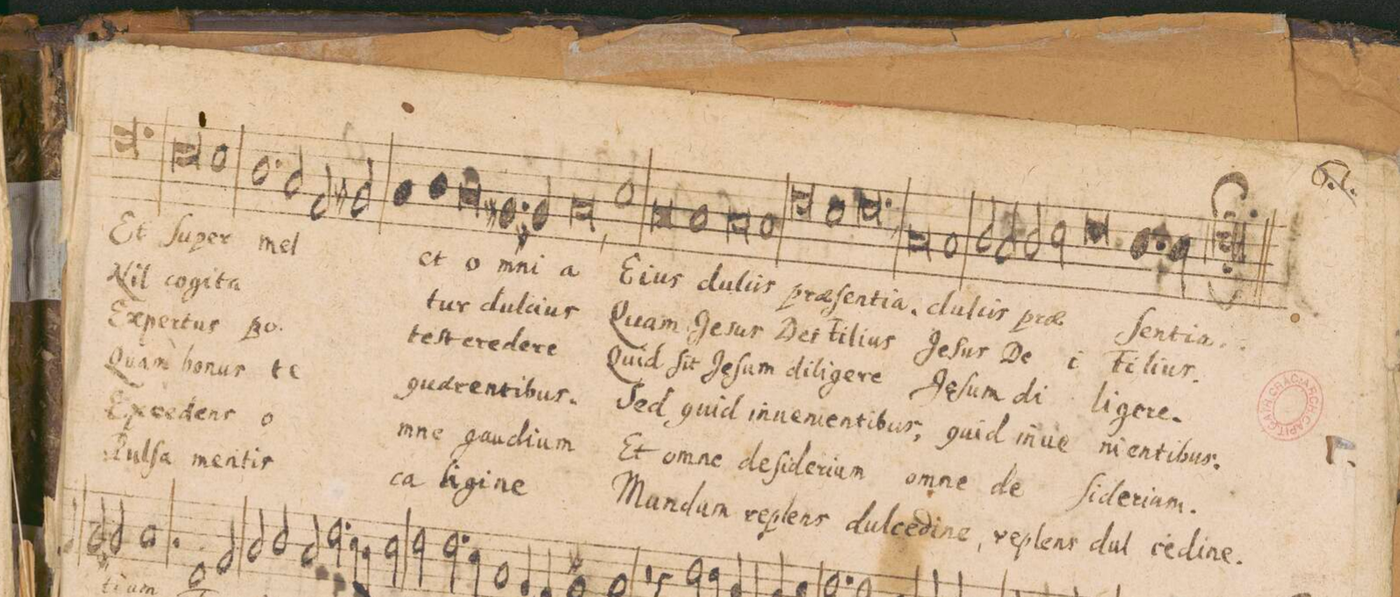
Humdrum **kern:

**kern	**text	**text	**text	**text	**text	**text
*I"[CANTVS.]	*	*	*	*	*	*
*clefC4	*	*	*	*	*	*
*k[]	*	*	*	*	*	*
*met(O|)	*	*	*	*	*	*
*M3/1	*	*	*	*	*	*
0.c	Et	Nil	Ex-	Quam	Ex-	Pul-
=12-	=12-	=12-	=12-	=12-	=12-	=12-
0B	Su-	co-	-per-	bo-	-ce-	-ſa
1B	-per	-gi-	-tus	-nus	-dens	men-
=13-	=13-	=13-	=13-	=13-	=13-	=13-
1.A	mel	-ta-	po-	te	o-	-tis
2G/	.	.	.	.	.	.
2E/	.	.	.	.	.	.
2F#X/	.	.	.	.	.	.
=14-	=14-	=14-	=14-	=14-	=14-	=14-
*col	*	*	*	*	*	*
1G	et	-tur	-test	quae-	-mne	ca-
1A	.	.	.	.	.	.
0G	.	.	.	.	.	.
=15-	=15-	=15-	=15-	=15-	=15-	=15-
1.F#X	o-	dul-	cre-	-ren-	gau-	-li-
2F#X/	-mni-	-ci-	-de-	-ti-	-di-	-gi-
*Xcol	*	*	*	*	*	*
=16-	=16-	=16-	=16-	=16-	=16-	=16-
0G,<	-a	-us	-re	-bus.	-um	-ne
1B	E-	Quam	Quid	Sed	Et	Mun-
=17-	=17-	=17-	=17-	=17-	=17-	=17-
0G	-ius	Je-	ſit	quid	o-	-dum
1G	dul-	-sus	Je-	in-	-mne	re-
=18-	=18-	=18-	=18-	=18-	=18-	=18-
0G	-cis	De-	-ſum	-ve-	de-	-plens
1G	prae-	-i	di-	-nien-	-ſi-	dul-
=19-	=19-	=19-	=19-	=19-	=19-	=19-
0c	-sen-	Fi-	-li-	.	-de-	-ce-
1B	-ti-	-li-	-ge-	-ti-	-ri-	-di-
=20-	=20-	=20-	=20-	=20-	=20-	=20-
0.c,<	-a,	-us	-re	-bus,	-um	-ne,
=21-	=21-	=21-	=21-	=21-	=21-	=21-
0G	dul-	Je-	Je-	quid	o-	re-
1G	-cis	-sus	-ſum	in-	-mne	-plens
=22-	=22-	=22-	=22-	=22-	=22-	=22-
2A/	prae-	De-	di-	-ve-	de-	dul-
2G/	.	.	.	.	.	.
2A/	.	.	.	.	.	.
2B\	.	.	.	.	.	.
*col	*	*	*	*	*	*
0c	.	-i	.	.	-ſi-	.
=23-	=23-	=23-	=23-	=23-	=23-	=23-
1.B	-ſen-	Fi-	-li-	-nien-	-de-	-ce-
2B\	-ti-	-li-	-ge-	-ti-	-ri-	-di-
*Xcol	*	*	*	*	*	*
=24-	=24-	=24-	=24-	=24-	=24-	=24-
0.c;;	-a.	-us.	-re.	-bus.	-um.	-ne.
=||	=-	=-	=-	=-	=-	=-
*-	*-	*-	*-	*-	*-	*-
